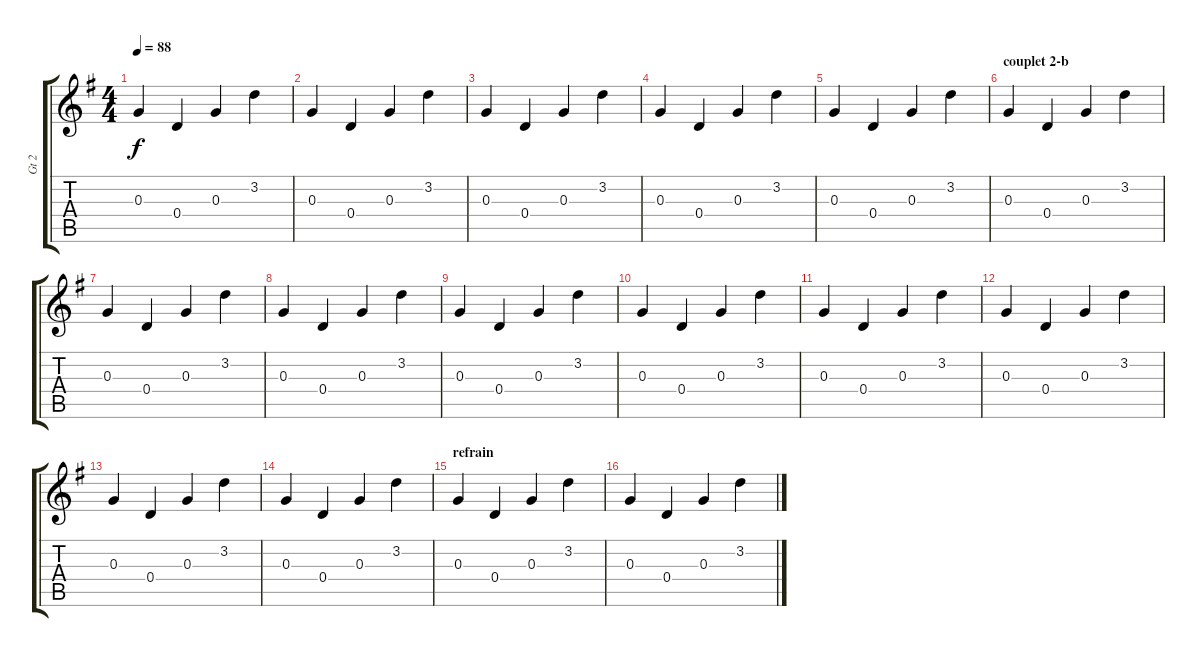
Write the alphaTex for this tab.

\track ("Gt 2" "Gt 2") {instrument distortionguitar}
\staff {score tabs}
\tuning (E4 B3 G3 D3 A2 E2) {hide}
\ts (4 4)
\tempo 88
\clef g2
\ks g
0.3.4{dy f} 0.4.4 0.3.4 3.2.4 |
0.3.4 0.4.4 0.3.4 3.2.4 |
0.3.4 0.4.4 0.3.4 3.2.4 |
0.3.4 0.4.4 0.3.4 3.2.4 |
0.3.4 0.4.4 0.3.4 3.2.4 |
\section ("" "couplet 2-b")
0.3.4 0.4.4 0.3.4 3.2.4 |
0.3.4 0.4.4 0.3.4 3.2.4 |
0.3.4 0.4.4 0.3.4 3.2.4 |
0.3.4 0.4.4 0.3.4 3.2.4 |
0.3.4 0.4.4 0.3.4 3.2.4 |
0.3.4 0.4.4 0.3.4 3.2.4 |
0.3.4 0.4.4 0.3.4 3.2.4 |
0.3.4 0.4.4 0.3.4 3.2.4 |
0.3.4 0.4.4 0.3.4 3.2.4 |
\section ("" "refrain")
0.3.4 0.4.4 0.3.4 3.2.4 |
0.3.4 0.4.4 0.3.4 3.2.4
